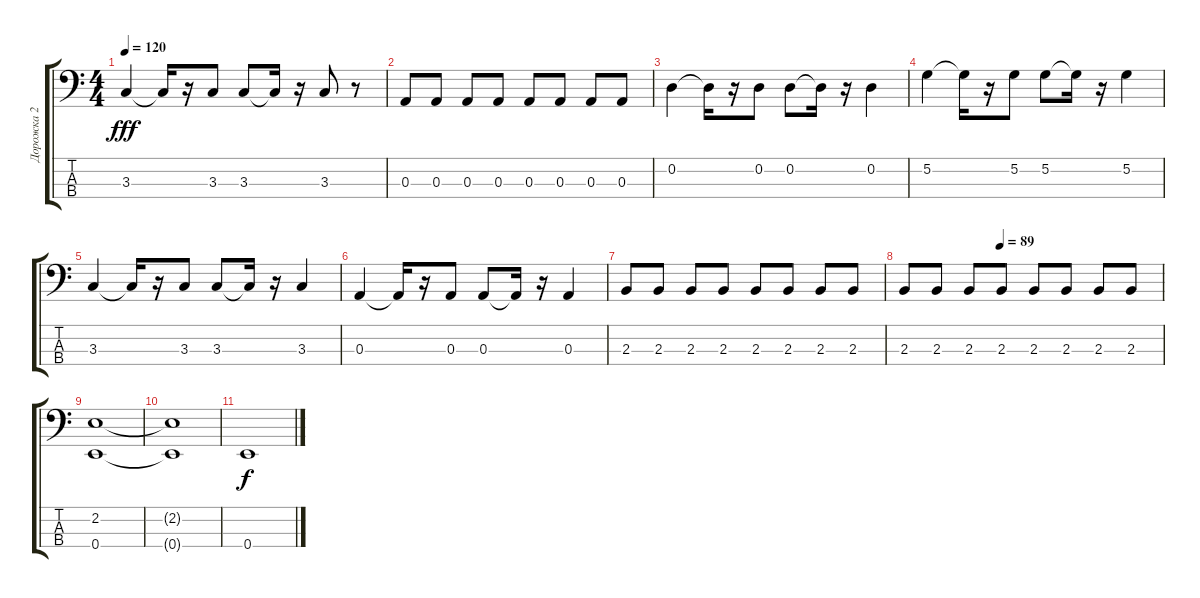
\track ("Дорожка 2" "Дорожка 2") {instrument electricbassfinger}
\staff {score tabs}
\tuning (G2 D2 A1 E1) {hide}
\ts (4 4)
\tempo 120
\clef f4
\ks c
3.3.4{dy fff} 3.3{t}.16 r.16 3.3.8 3.3.8 3.3{t}.16 r.16 3.3.8 r.8 |
0.3.8 0.3.8 0.3.8 0.3.8 0.3.8 0.3.8 0.3.8 0.3.8 |
0.2.4 0.2{t}.16 r.16 0.2.8 0.2.8 0.2{t}.16 r.16 0.2.4 |
5.2.4 5.2{t}.16 r.16 5.2.8 5.2.8 5.2{t}.16 r.16 5.2.4 |
3.3.4 3.3{t}.16 r.16 3.3.8 3.3.8 3.3{t}.16 r.16 3.3.4 |
0.3.4 0.3{t}.16 r.16 0.3.8 0.3.8 0.3{t}.16 r.16 0.3.4 |
2.3.8 2.3.8 2.3.8 2.3.8 2.3.8 2.3.8 2.3.8 2.3.8 |
\tempo (89 0.375)
2.3.8 2.3.8 2.3.8 2.3.8 2.3.8 2.3.8 2.3.8 2.3.8 |
(2.2 0.4).1 |
(2.2{t} 0.4{t}).1 |
0.4.1{dy f}
